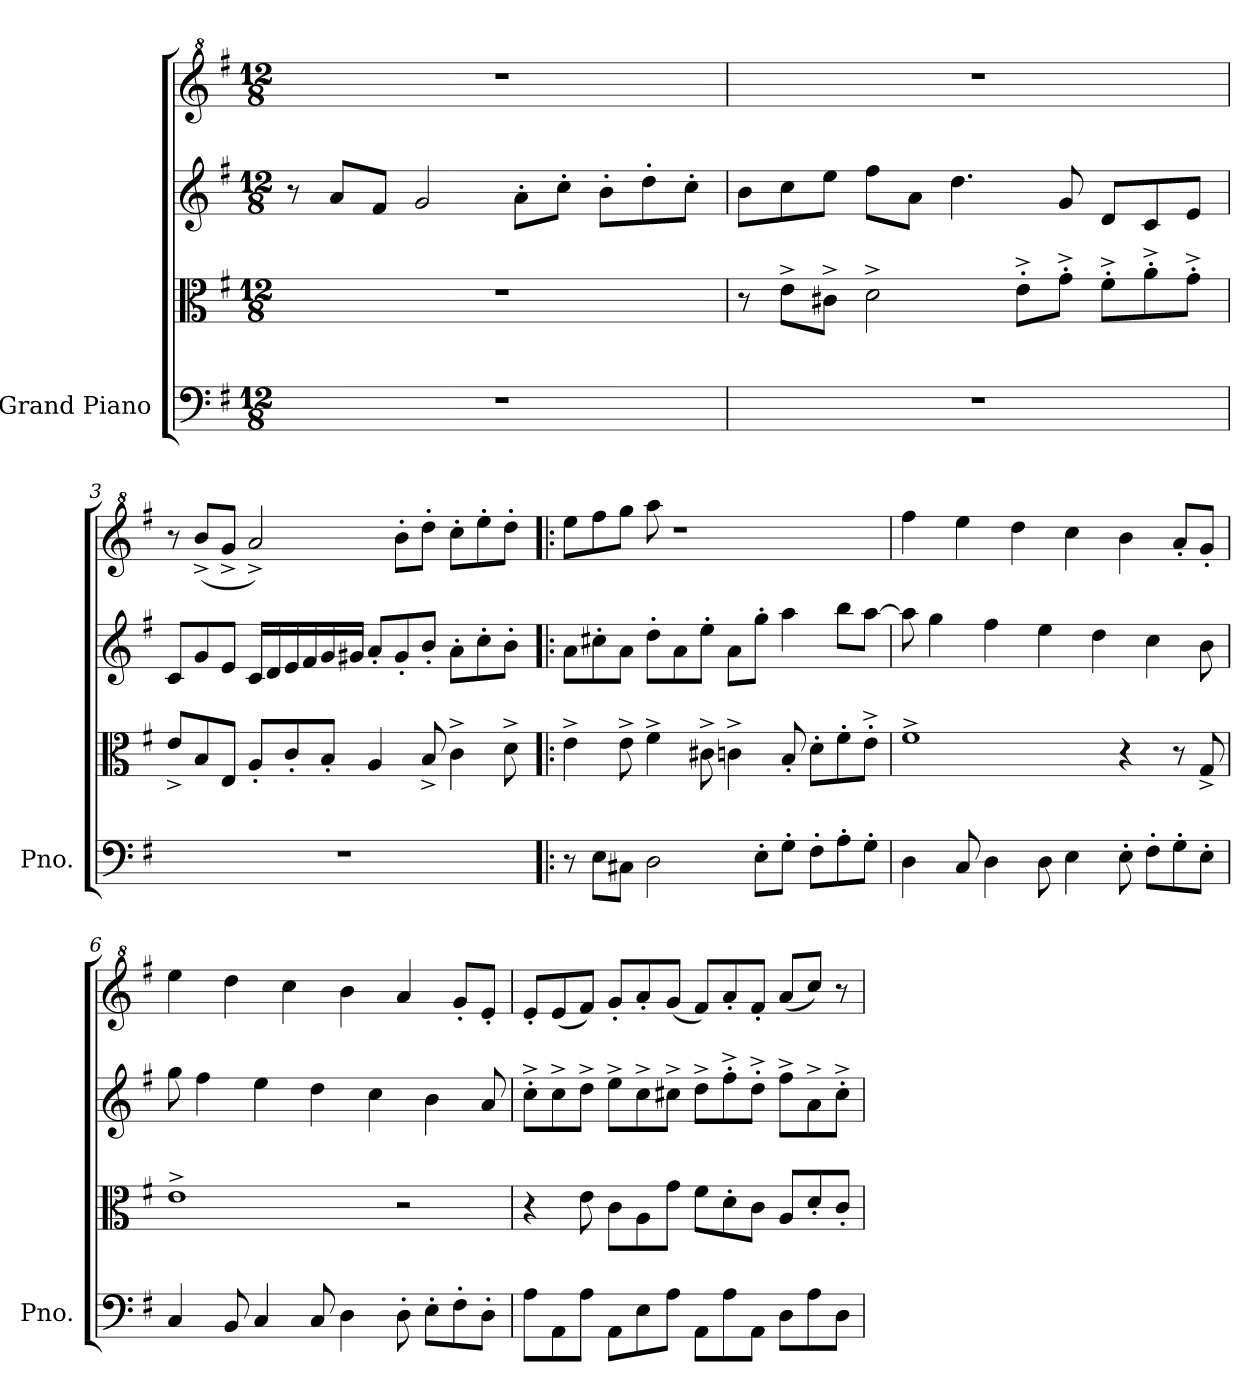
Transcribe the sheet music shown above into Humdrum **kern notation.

**kern	**kern	**kern	**kern
*part1	*part1	*part1	*part1
*staff4	*staff3	*staff2	*staff1
*I"Grand Piano	*	*	*
*I'Pno.	*	*	*
*clefF4	*clefC3	*clefG2	*clefG^2
*k[f#]	*k[f#]	*k[f#]	*k[f#]
*M12/8	*M12/8	*M12/8	*M12/8
*MM150	*MM150	*MM150	*MM150
=1	=1	=1	=1
1.r	1.r	8r	1.r
.	.	8a/L	.
.	.	8f#/J	.
.	.	2g/	.
.	.	8a'\L	.
.	.	8cc'\J	.
.	.	8b'\L	.
.	.	8dd'\	.
.	.	8cc'\J	.
=2	=2	=2	=2
1.r	8r	8b\L	1.r
.	8e^\L	8cc\	.
.	8c#X^\J	8ee\J	.
.	2d^\	8ff#\L	.
.	.	8a\J	.
.	.	4.dd\	.
.	8e'^\L	.	.
.	8g'^\J	8g/	.
.	8f#'^\L	8d/L	.
.	8a'^\	8c/	.
.	8g'^\J	8e/J	.
=3	=3	=3	=3
1.r	8e^/L	8c/L	8r
.	8B/	8g/	(8bb^/L
.	8E/J	8e/J	8gg^/J
.	8A'/L	16c/LL	2aa^/)
.	.	16d/	.
.	8c'/	16e/	.
.	.	16f#/	.
.	8B'/J	16g/	.
.	.	16g#X/JJ	.
.	4A/	8a'/L	.
.	.	8g#'/	8bb'\L
.	8B^/	8b'/J	8ddd'\J
.	4c^\	8a'\L	8ccc'\L
.	.	8cc'\	8eee'\
.	8d^\	8b'\J	8ddd'\J
!!LO:LB:g=z
=4!|:	=4!|:	=4!|:	=4!|:
8r	4e^\	8a\L	8eee\L
8E\L	.	8cc#X'\	8fff#\
8C#X\J	8e^\	8a\J	8ggg\J
2D\	4f#^\	8dd'\L	8aaa\
.	.	8a\	1r
.	8c#X^\	8ee'\J	.
.	4cn^\	8a\L	.
8E'\L	.	8gg'\J	.
8G'\J	8B'/	4aa\	.
8F#'\L	8d'\L	.	.
8A'\	8f#'\	8bb\L	.
8G'\J	8e'^\J	[8aa\J	.
=5	=5	=5	=5
4D\	1f#^	8aa\]	4fff#\
.	.	4gg\	.
8C/	.	.	4eee\
4D\	.	4ff#\	.
.	.	.	4ddd\
8D\	.	4ee\	.
4E\	.	.	4ccc\
.	.	4dd\	.
8E'\	4r	.	4bb\
8F#'\L	.	4cc\	.
8G'\	8r	.	8aa'/L
8E'\J	8G^/	8b\	8gg'/J
=6	=6	=6	=6
4C/	1e^	8gg\	4eee\
.	.	4ff#\	.
8BB/	.	.	4ddd\
4C/	.	4ee\	.
.	.	.	4ccc\
8C/	.	4dd\	.
4D\	.	.	4bb\
.	.	4cc\	.
8D'\	2r	.	4aa/
8E'\L	.	4b\	.
8F#'\	.	.	8gg'/L
8D'\J	.	8a/	8ee'/J
!!LO:PB:g=z
=7	=7	=7	=7
8A\L	4r	8cc'^\L	8ee'/L
8AA\	.	8cc^\	(8ee/
8A\J	8e\	8dd^\J	8ff#/J)
8AA\L	8c\L	8ee^\L	8gg'/L
8E\	8A\	8cc^\	8aa'/
8A\J	8g\J	8cc#X^\J	(8gg/J
8AA\L	8f#\L	8dd^\L	8ff#/L)
8A\	8d'\	8ff#'^\	8aa'/
8AA\J	8c\J	8dd'^\J	8ff#'/J
8D\L	8A/L	8ff#^\L	(8aa/L
8A\	8d'/	8a^\	8ccc/J)
8D\J	8c'/J	8cc#'^\J	8r
=	=	=	=
*-	*-	*-	*-
